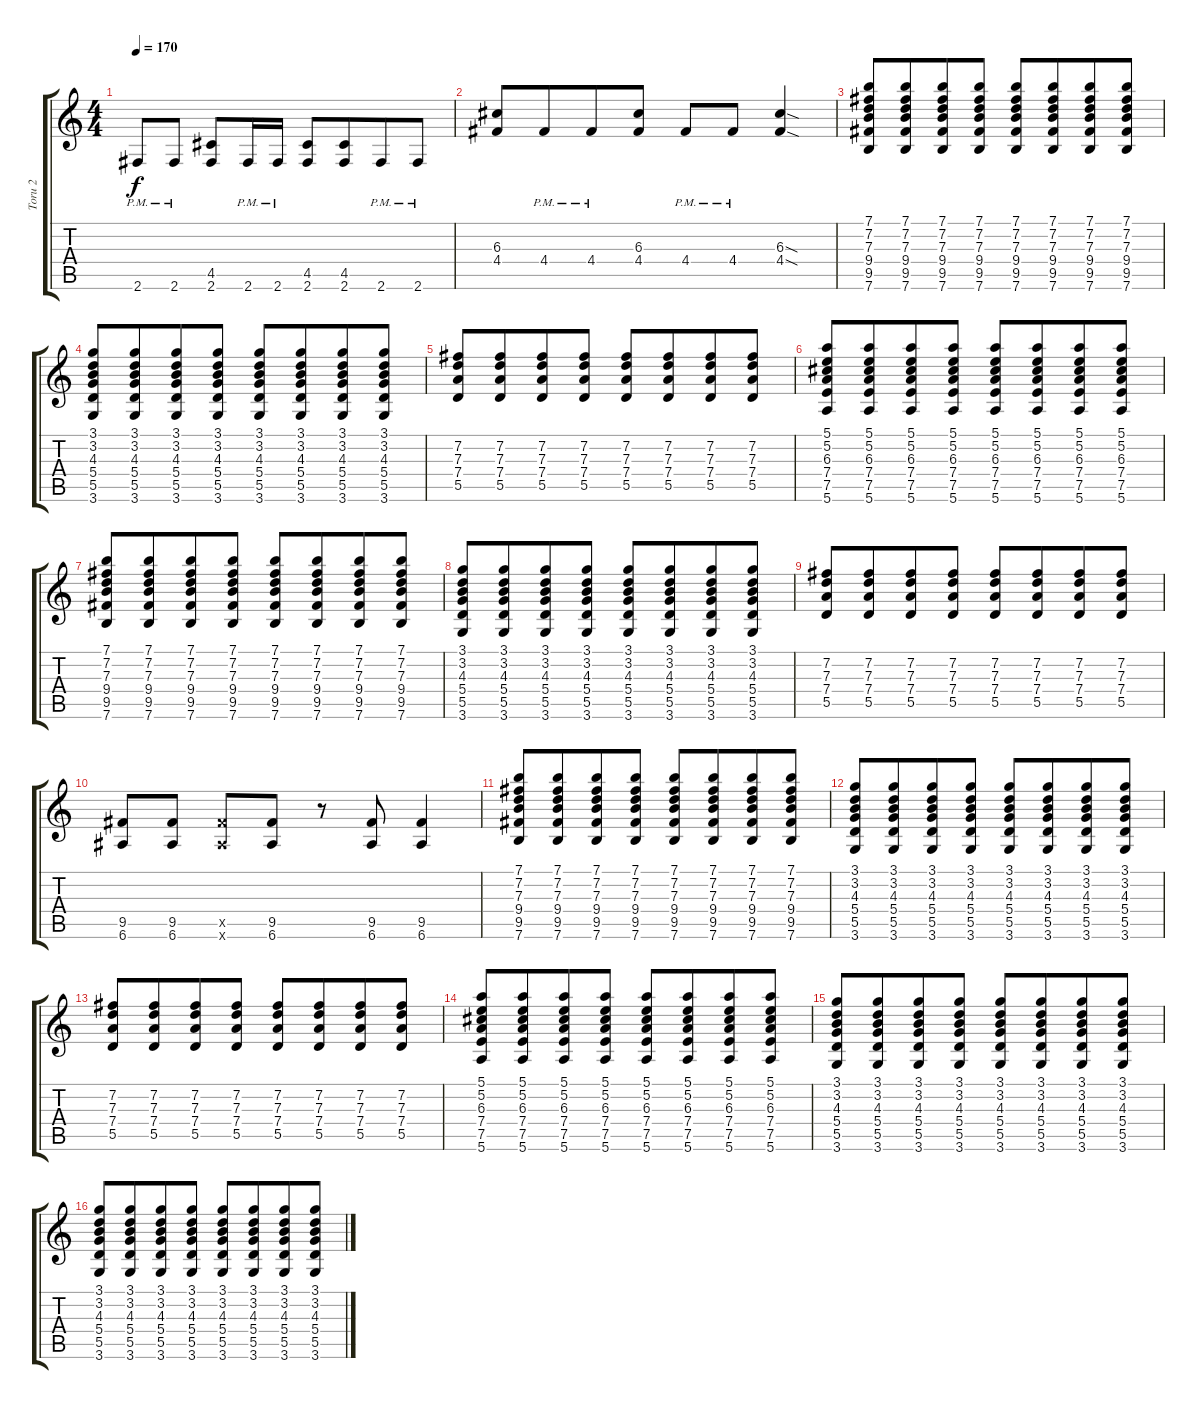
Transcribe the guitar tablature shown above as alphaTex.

\track ("Toru 2" "Toru 2") {instrument overdrivenguitar}
\staff {score tabs}
\tuning (E4 B3 G3 D3 A2 E2) {hide}
\ts (4 4)
\tempo 170
\clef g2
\ks c
2.6{pm}.8{dy f} 2.6{pm}.8 (4.5 2.6).8 2.6{pm}.16 2.6{pm}.16 (4.5 2.6).8 (4.5 2.6).8{beam merge} 2.6{pm}.8 2.6{pm}.8 |
(6.3 4.4).8 4.4{pm}.8{beam merge} 4.4{pm}.8 (6.3 4.4).8 4.4{pm}.8 4.4{pm}.8 (6.3{sod} 4.4{sod}).4 |
(7.1 7.2 7.3 9.4 9.5 7.6).8{beam Up} (7.1 7.2 7.3 9.4 9.5 7.6).8{beam Up beam merge} (7.1 7.2 7.3 9.4 9.5 7.6).8{beam Up} (7.1 7.2 7.3 9.4 9.5 7.6).8{beam Up} (7.1 7.2 7.3 9.4 9.5 7.6).8{beam Up} (7.1 7.2 7.3 9.4 9.5 7.6).8{beam Up beam merge} (7.1 7.2 7.3 9.4 9.5 7.6).8{beam Up} (7.1 7.2 7.3 9.4 9.5 7.6).8{beam Up} |
(3.1 3.2 4.3 5.4 5.5 3.6).8 (3.1 3.2 4.3 5.4 5.5 3.6).8{beam merge} (3.1 3.2 4.3 5.4 5.5 3.6).8 (3.1 3.2 4.3 5.4 5.5 3.6).8 (3.1 3.2 4.3 5.4 5.5 3.6).8 (3.1 3.2 4.3 5.4 5.5 3.6).8{beam merge} (3.1 3.2 4.3 5.4 5.5 3.6).8 (3.1 3.2 4.3 5.4 5.5 3.6).8 |
(7.2 7.3 7.4 5.5).8{beam Up} (7.2 7.3 7.4 5.5).8{beam Up beam merge} (7.2 7.3 7.4 5.5).8{beam Up} (7.2 7.3 7.4 5.5).8{beam Up} (7.2 7.3 7.4 5.5).8{beam Up} (7.2 7.3 7.4 5.5).8{beam Up beam merge} (7.2 7.3 7.4 5.5).8{beam Up} (7.2 7.3 7.4 5.5).8{beam Up} |
(5.1 5.2 6.3 7.4 7.5 5.6).8 (5.1 5.2 6.3 7.4 7.5 5.6).8{beam merge} (5.1 5.2 6.3 7.4 7.5 5.6).8 (5.1 5.2 6.3 7.4 7.5 5.6).8 (5.1 5.2 6.3 7.4 7.5 5.6).8 (5.1 5.2 6.3 7.4 7.5 5.6).8{beam merge} (5.1 5.2 6.3 7.4 7.5 5.6).8 (5.1 5.2 6.3 7.4 7.5 5.6).8 |
(7.1 7.2 7.3 9.4 9.5 7.6).8{beam Up} (7.1 7.2 7.3 9.4 9.5 7.6).8{beam Up beam merge} (7.1 7.2 7.3 9.4 9.5 7.6).8{beam Up} (7.1 7.2 7.3 9.4 9.5 7.6).8{beam Up} (7.1 7.2 7.3 9.4 9.5 7.6).8{beam Up} (7.1 7.2 7.3 9.4 9.5 7.6).8{beam Up beam merge} (7.1 7.2 7.3 9.4 9.5 7.6).8{beam Up} (7.1 7.2 7.3 9.4 9.5 7.6).8{beam Up} |
(3.1 3.2 4.3 5.4 5.5 3.6).8 (3.1 3.2 4.3 5.4 5.5 3.6).8{beam merge} (3.1 3.2 4.3 5.4 5.5 3.6).8 (3.1 3.2 4.3 5.4 5.5 3.6).8 (3.1 3.2 4.3 5.4 5.5 3.6).8 (3.1 3.2 4.3 5.4 5.5 3.6).8{beam merge} (3.1 3.2 4.3 5.4 5.5 3.6).8 (3.1 3.2 4.3 5.4 5.5 3.6).8 |
(7.2 7.3 7.4 5.5).8{beam Up} (7.2 7.3 7.4 5.5).8{beam Up beam merge} (7.2 7.3 7.4 5.5).8{beam Up} (7.2 7.3 7.4 5.5).8{beam Up} (7.2 7.3 7.4 5.5).8{beam Up} (7.2 7.3 7.4 5.5).8{beam Up beam merge} (7.2 7.3 7.4 5.5).8{beam Up} (7.2 7.3 7.4 5.5).8{beam Up} |
(9.5 6.6).8 (9.5 6.6).8 (9.5{x} 6.6{x}).8 (9.5 6.6).8 r.8 (9.5 6.6).8 (9.5 6.6).4 |
(7.1 7.2 7.3 9.4 9.5 7.6).8{beam Up} (7.1 7.2 7.3 9.4 9.5 7.6).8{beam Up beam merge} (7.1 7.2 7.3 9.4 9.5 7.6).8{beam Up} (7.1 7.2 7.3 9.4 9.5 7.6).8{beam Up} (7.1 7.2 7.3 9.4 9.5 7.6).8{beam Up} (7.1 7.2 7.3 9.4 9.5 7.6).8{beam Up beam merge} (7.1 7.2 7.3 9.4 9.5 7.6).8{beam Up} (7.1 7.2 7.3 9.4 9.5 7.6).8{beam Up} |
(3.1 3.2 4.3 5.4 5.5 3.6).8 (3.1 3.2 4.3 5.4 5.5 3.6).8{beam merge} (3.1 3.2 4.3 5.4 5.5 3.6).8 (3.1 3.2 4.3 5.4 5.5 3.6).8 (3.1 3.2 4.3 5.4 5.5 3.6).8 (3.1 3.2 4.3 5.4 5.5 3.6).8{beam merge} (3.1 3.2 4.3 5.4 5.5 3.6).8 (3.1 3.2 4.3 5.4 5.5 3.6).8 |
(7.2 7.3 7.4 5.5).8{beam Up} (7.2 7.3 7.4 5.5).8{beam Up beam merge} (7.2 7.3 7.4 5.5).8{beam Up} (7.2 7.3 7.4 5.5).8{beam Up} (7.2 7.3 7.4 5.5).8{beam Up} (7.2 7.3 7.4 5.5).8{beam Up beam merge} (7.2 7.3 7.4 5.5).8{beam Up} (7.2 7.3 7.4 5.5).8{beam Up} |
(5.1 5.2 6.3 7.4 7.5 5.6).8 (5.1 5.2 6.3 7.4 7.5 5.6).8{beam merge} (5.1 5.2 6.3 7.4 7.5 5.6).8 (5.1 5.2 6.3 7.4 7.5 5.6).8 (5.1 5.2 6.3 7.4 7.5 5.6).8 (5.1 5.2 6.3 7.4 7.5 5.6).8{beam merge} (5.1 5.2 6.3 7.4 7.5 5.6).8 (5.1 5.2 6.3 7.4 7.5 5.6).8 |
(3.1 3.2 4.3 5.4 5.5 3.6).8 (3.1 3.2 4.3 5.4 5.5 3.6).8{beam merge} (3.1 3.2 4.3 5.4 5.5 3.6).8 (3.1 3.2 4.3 5.4 5.5 3.6).8 (3.1 3.2 4.3 5.4 5.5 3.6).8 (3.1 3.2 4.3 5.4 5.5 3.6).8{beam merge} (3.1 3.2 4.3 5.4 5.5 3.6).8 (3.1 3.2 4.3 5.4 5.5 3.6).8 |
(3.1 3.2 4.3 5.4 5.5 3.6).8 (3.1 3.2 4.3 5.4 5.5 3.6).8{beam merge} (3.1 3.2 4.3 5.4 5.5 3.6).8 (3.1 3.2 4.3 5.4 5.5 3.6).8 (3.1 3.2 4.3 5.4 5.5 3.6).8 (3.1 3.2 4.3 5.4 5.5 3.6).8{beam merge} (3.1 3.2 4.3 5.4 5.5 3.6).8 (3.1 3.2 4.3 5.4 5.5 3.6).8
